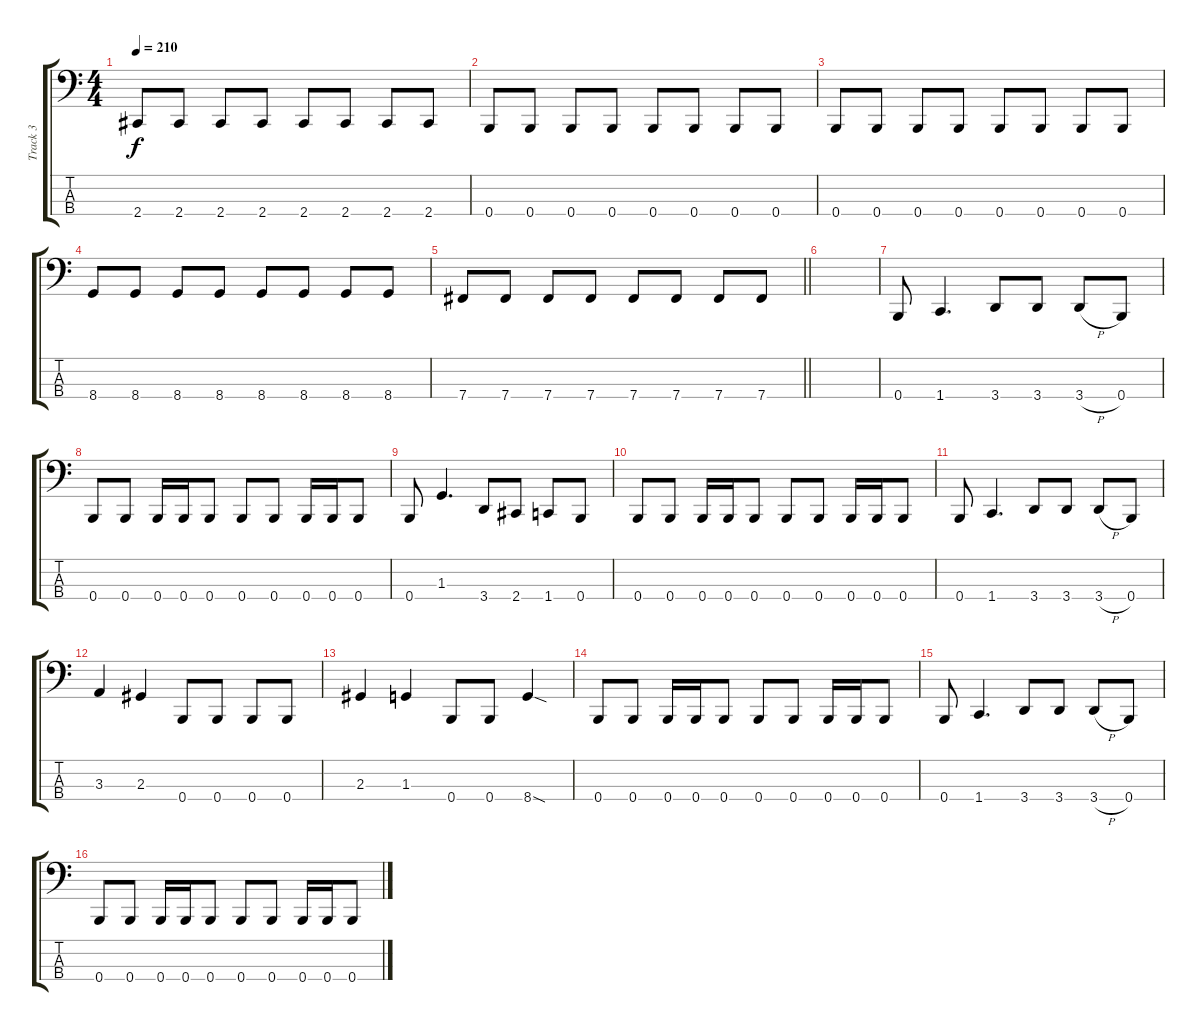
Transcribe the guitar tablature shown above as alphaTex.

\track ("Track 3" "Track 3") {instrument electricbasspick}
\staff {score tabs}
\tuning (E2 B1 Gb1 B0) {hide}
\ts (4 4)
\tempo 210
\clef f4
\ks c
2.4.8{dy f} 2.4.8 2.4.8 2.4.8 2.4.8 2.4.8 2.4.8 2.4.8 |
0.4.8 0.4.8 0.4.8 0.4.8 0.4.8 0.4.8 0.4.8 0.4.8 |
0.4.8 0.4.8 0.4.8 0.4.8 0.4.8 0.4.8 0.4.8 0.4.8 |
8.4.8 8.4.8 8.4.8 8.4.8 8.4.8 8.4.8 8.4.8 8.4.8 |
\barLineRight lightlight
7.4.8 7.4.8 7.4.8 7.4.8 7.4.8 7.4.8 7.4.8 7.4.8 |
|
0.4.8 1.4.4{d} 3.4.8 3.4.8 3.4{h}.8 0.4.8 |
0.4.8 0.4.8 0.4.16 0.4.16 0.4.8 0.4.8 0.4.8 0.4.16 0.4.16 0.4.8 |
0.4.8 1.3.4{d} 3.4.8 2.4.8 1.4.8 0.4.8 |
0.4.8 0.4.8 0.4.16 0.4.16 0.4.8 0.4.8 0.4.8 0.4.16 0.4.16 0.4.8 |
0.4.8 1.4.4{d} 3.4.8 3.4.8 3.4{h}.8 0.4.8 |
3.3.4 2.3.4 0.4.8 0.4.8 0.4.8 0.4.8 |
2.3.4 1.3.4 0.4.8 0.4.8 8.4{sod}.4 |
0.4.8 0.4.8 0.4.16 0.4.16 0.4.8 0.4.8 0.4.8 0.4.16 0.4.16 0.4.8 |
0.4.8 1.4.4{d} 3.4.8 3.4.8 3.4{h}.8 0.4.8 |
0.4.8 0.4.8 0.4.16 0.4.16 0.4.8 0.4.8 0.4.8 0.4.16 0.4.16 0.4.8
